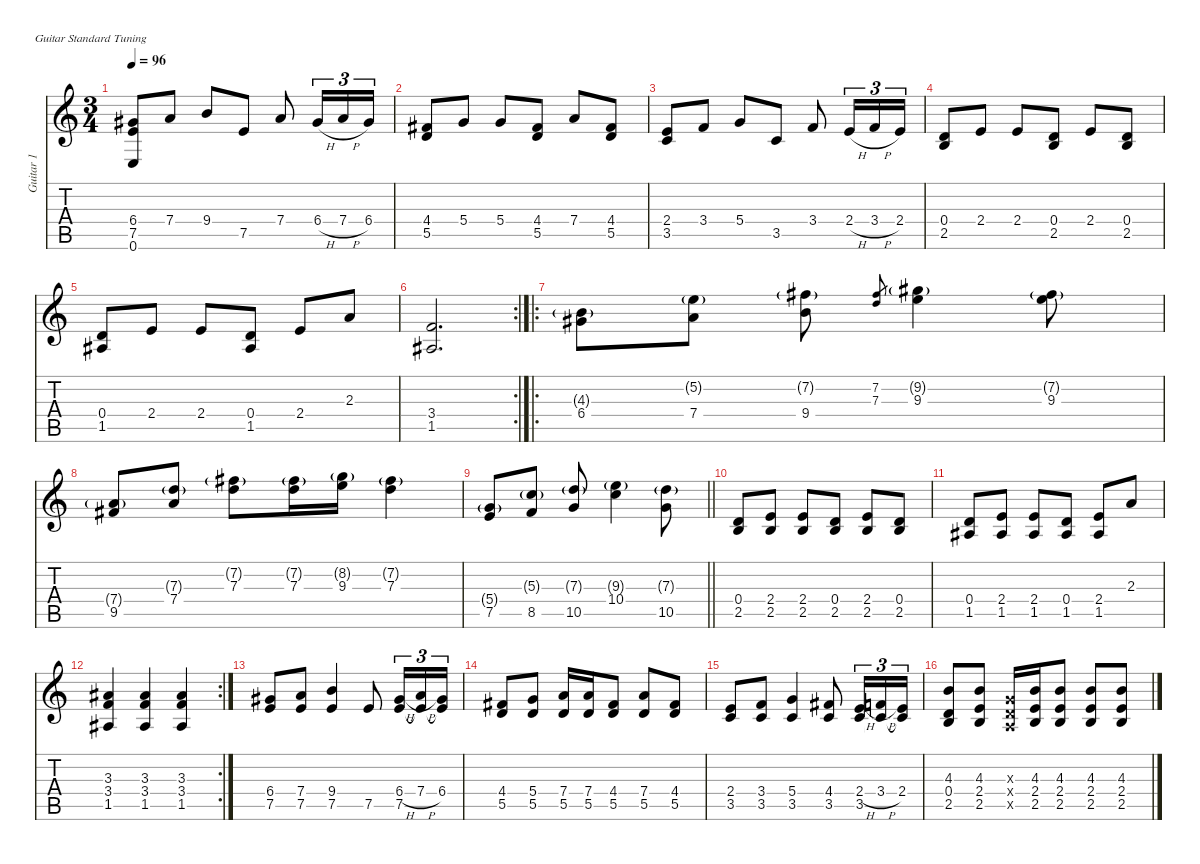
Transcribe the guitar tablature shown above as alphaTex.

\defaultSystemsLayout 4
\hideDynamics
\bracketExtendMode nobrackets
\firstSystemTrackNameMode fullname
\otherSystemsTrackNameOrientation horizontal
\track ("Guitar 1" "dist.guit.") {instrument distortionguitar}
\staff {score tabs}
\tuning (E4 B3 G3 D3 A2 E2)
\ts (3 4)
\beaming (8 2 2 2)
\tempo 96
\clef g2
\ks c
(6.4{acc #} 7.5 0.6).8{dy f instrument acousticguitarsteel beam Up} 7.4.8{beam Up} 9.4.8{beam Up} 7.5.8{beam Up} 7.4.8{beam Up} 6.4{h acc #}.16{tu (3 2) beam Up} 7.4{h}.16{tu (3 2) beam Up} 6.4{acc #}.16{tu (3 2) beam Up} |
(4.4{acc #} 5.5).8{beam Up} 5.4.8{beam Up} 5.4.8{beam Up} (4.4{acc #} 5.5).8{beam Up} 7.4.8{beam Up} (4.4{acc #} 5.5).8{beam Up} |
(2.4 3.5).8{beam Up} 3.4.8{beam Up} 5.4.8{beam Up} 3.5.8{beam Up} 3.4.8{beam Up} 2.4{h}.16{tu (3 2) beam Up} 3.4{h}.16{tu (3 2) beam Up} 2.4.16{tu (3 2) beam Up} |
(0.4 2.5).8{beam Up} 2.4.8{beam Up} 2.4.8{beam Up} (0.4 2.5).8{beam Up} 2.4.8{beam Up} (0.4 2.5).8{beam Up} |
(0.4 1.5{acc #}).8{beam Up} 2.4.8{beam Up} 2.4.8{beam Up} (0.4 1.5{acc #}).8{beam Up} 2.4.8{beam Up} 2.3.8{beam Up} |
\rc 2
(3.4 1.5{acc #}).2{d beam Up} |
\ro
(4.3{g} 6.4{acc #}).8{beam Down} (5.2{g} 7.4).8{beam Down} (7.2{g acc #} 9.4).8{beam Down} (7.2{acc #} 7.3).8{gr dy p beam Up} (9.2{g acc #} 9.3).4{dy f beam Down} (7.2{g acc #} 9.3).8{beam Down} |
(7.4{g} 9.5{acc #}).8{beam Up} (7.3{g} 7.4).8{beam Up} (7.2{g acc #} 7.3).8{beam Down} (7.2{g acc #} 7.3).16{beam Down} (8.2{g} 9.3).16{beam Down} (7.2{g acc #} 7.3).4{beam Down} |
\barLineRight lightlight
(5.4{g} 7.5).8{beam Up} (5.3{g} 8.5).8{beam Up} (7.3{g} 10.5).8{beam Up} (9.3{g} 10.4).4{beam Down} (7.3{g} 10.5).8{beam Down} |
(0.4 2.5).8{instrument distortionguitar beam Up} (2.4 2.5).8{beam Up} (2.4 2.5).8{beam Up} (0.4 2.5).8{beam Up} (2.4 2.5).8{beam Up} (0.4 2.5).8{beam Up} |
(0.4 1.5{acc #}).8{beam Up} (2.4 1.5{acc #}).8{beam Up} (2.4 1.5{acc #}).8{beam Up} (0.4 1.5{acc #}).8{beam Up} (2.4 1.5{acc #}).8{beam Up} 2.3.8{beam Up} |
\rc 2
(3.3{acc #} 3.4 1.5{acc #}).4{beam Up} (3.3{acc #} 3.4 1.5{acc #}).4{beam Up} (3.3{acc #} 3.4 1.5{acc #}).4{beam Up} |
(6.4{acc #} 7.5).8{beam Up} (7.4 7.5).8{beam Up} (9.4 7.5).4{beam Up} 7.5.8{beam Up} (6.4{h acc #} 7.5).16{tu (3 2) beam Up} (7.4{h} 7.5{t}).16{tu (3 2) beam Up} (6.4{acc #} 7.5{t}).16{tu (3 2) beam Up} |
(4.4{acc #} 5.5).8{beam Up} (5.4 5.5).8{beam Up} (7.4 5.5).16{beam Up} (7.4 5.5).16{beam Up} (4.4{acc #} 5.5).8{beam Up} (7.4 5.5).8{beam Up} (4.4{acc #} 5.5).8{beam Up} |
(2.4 3.5).8{beam Up} (3.4 3.5).8{beam Up} (5.4 3.5).4{beam Up} (4.4{acc #} 3.5).8{beam Up} (2.4{h} 3.5).16{tu (3 2) beam Up} (3.4{h} 3.5{t}).16{tu (3 2) beam Up} (2.4 3.5{t}).16{tu (3 2) beam Up} |
(4.3 0.4 2.5).8{beam Up} (4.3 2.4 2.5).8{beam Up} (0.3{x} 0.4{x} 0.5{x}).16{beam Up} (4.3 2.4 2.5).16{beam Up} (4.3 2.4 2.5).8{beam Up} (4.3 2.4 2.5).8{beam Up} (4.3 2.4 2.5).8{beam Up}
